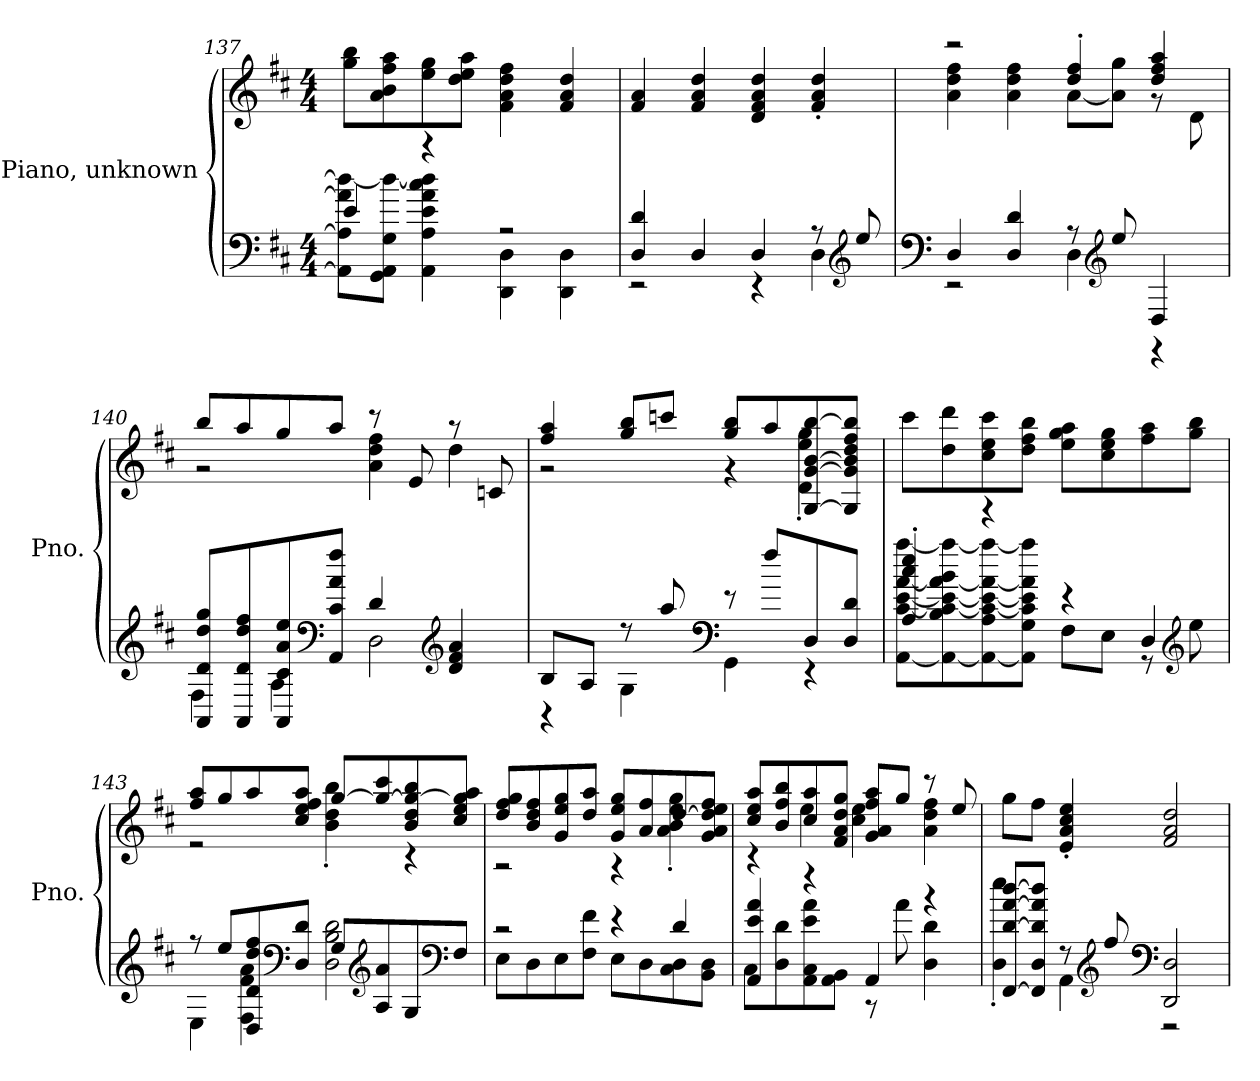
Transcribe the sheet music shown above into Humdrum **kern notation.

**kern	**kern
*part1	*part1
*staff2	*staff1
*I"Piano, unknown	*
*I'Pno.	*
!!LO:LB:g=z
*clefF4	*clefG2
*k[f#c#]	*k[f#c#]
*M4/4	*M4/4
=137	=137
*^	*
4e/	8AA\] 8A\] 8a\] 8dd\_L	8gg\ 8bb\L
.	8GG\ 8AA\ 8G\ 8dd\_J	8a\ 8b\ 8ff#\ 8aa\
4r	4AA\ 4A\ 4e\ 4a\ 4cc#\ 4dd\]	8ee\ 8gg\
.	.	8dd\ 8ee\ 8aa\J
2r	4DD\ 4D\	4f#\ 4a\ 4dd\ 4ff#\
.	4DD\ 4D\	4f#/ 4a/ 4dd/
=138	=138	=138
4D/ 4d/	2r	4f#/ 4a/
4D/	.	4f#/ 4a/ 4dd/
4D/	4r	4d/ 4f#/ 4a/ 4dd/
8r	4D\	4f#/' 4a/' 4dd/'
*clefG2	*	*
8ee/	.	.
=139	=139	=139
*clefF4	*	*
*	*	*^
4D/	2r	2r	4a\ 4dd\ 4ff#\
4D/ 4d/	.	.	4a\ 4dd\ 4ff#\
8r	4D\	4dd/' 4ff#/'	[8a\L
*clefG2	*	*	*
8ee/	.	.	8a\] 8gg\J
4D/	4r	4dd/ 4ff#/ 4aa/	8r
.	.	.	8d\
=140	=140	=140	=140
8AA/ 8d/ 8dd/ 8gg/L	4F#\	8bb/L	2r
8AA/ 8d/ 8dd/ 8ff#/	.	8aa/	.
8AA/ 8c#/ 8a/ 8ee/	4A\	8gg/	.
*clefF4	*	*	*
8AA/ 8c#/ 8a/ 8ff#/J	.	8aa/J	.
4d/	2D\	8r	4a\ 4dd\ 4ff#\
.	.	8e/	.
*clefG2	*	*	*
4d/ 4f#/ 4a/	.	8r	4dd\
.	.	8cn/	.
!!LO:PB:g=z	!!
=141	=141	=141	=141
8B/L	4r	4ff#/ 4aa/	2r
8A/J	.	.	.
8r	4G\	8gg/ 8bb/L	.
8aa/	.	8cccn/J	.
*clefF4	*	*	*
8r	4GG\	8gg/ 8bb/L	4r
8ff#/L	.	8aa/	.
8D/	4r	[8G/ [8g/ [8b/ [8bb/	4d\' 4ee\' 4gg\'
8D/ 8d/J	.	8G/] 8g/] 8b/] 8dd/ 8ff#/ 8bb/]J	.
*	*	*v	*v
=142	=142	=142
4A/' 4cc#/' 4ee/'	[8AA\ [8c#\ [8e\ [8a\ [8aa\L	8ccc#\L
.	8AA\_ 8B\ 8c#\_ 8e\_ 8a\_ 8b\ 8aa\_	8dd\ 8ddd\
4r	8AA\_ 8A\ 8c#\_ 8e\_ 8a\_ 8aa\_	8cc#\ 8ee\ 8ccc#\
.	8AA\] 8G\ 8c#\] 8e\] 8a\] 8aa\]J	8dd\ 8ff#\ 8bb\J
4r	8F#\L	8ee\ 8gg\ 8aa\L
.	8E\J	8cc#\ 8ee\ 8gg\
4D/	8r	8ff#\ 8aa\
*clefG2	*	*
.	8ee\	8gg\ 8bb\J
=143	=143	=143
*	*	*^
8r	4E\	8ff#/ 8aa/L	2r
8ee/L	.	8gg/	.
8D/ 8d/ 8dd/ 8ff#/	4F#\ 4f#\ 4a\	8aa/	.
*clefF4	*	*	*
8D/ 8d/J	.	8cc#/ 8ee/ 8ff#/ 8aa/J	.
8G/L	2D\ 2B\ 2d\	[8gg/L	4b\' 4dd\' 4bb\'
*clefG2	*	*	*
8A/ 8a/	.	8gg/_ 8ccc#/	.
8G/	.	8b/ 8dd/ 8gg/_ 8bb/	4r
*clefF4	*	*	*
8F#/J	.	8cc#/ 8ee/ 8gg/] 8aa/J	.
!!LO:LB:g=z	!!
=144	=144	=144	=144
2r	8E\L	8dd/ 8ff#/ 8gg/L	2r
.	8D\	8b/ 8dd/ 8ff#/	.
.	8E\	8g/ 8ee/ 8gg/	.
.	8F#\ 8f#\J	8dd/ 8aa/J	.
4r	8E\L	8g/ 8ee/ 8gg/L	4r
.	8D\	8a/ 8ff#/	.
4d/	8C#\ 8D\	[8dd/	4a\' 4b\' 4ee\' 4gg\'
.	8BB\ 8D\J	8g/ 8a/ 8dd/] 8ee/ 8ff#/J	.
=145	=145	=145	=145
4AA/ 4e/ 4a/	8C#\L	8cc#/ 8ee/ 8aa/L	4r
.	8D\ 8d\	8b/ 8ff#/ 8bb/	.
4r	8AA\ 8C#\ 8e\ 8a\	8cc#/ 8aa/	4ee\
.	8AA\ 8BB\J	8f#/ 8a/ 8dd/ 8gg/J	.
4AA/	8r	8g/ 8a/ 8ff#/ 8aa/L	4cc#\ 4ee\
.	8a\	8gg/J	.
4r	4D\ 4d\	8r	4a\ 4dd\ 4ff#\
.	.	8ee/	.
*	*	*v	*v
=146	=146	=146
[8FF#/ [8d/ [8a/ [8dd/L	4D\' 4ee\'	8gg\L
8FF#/] 8D/ 8d/] 8a/] 8dd/]J	.	8ff#\J
8r	4AA\	4e/' 4a/' 4cc#/' 4ee/'
*clefG2	*	*
8ff#/	.	.
*clefF4	*	*
2DD/ 2D/	2r	2f#/ 2a/ 2dd/
*v	*v	*
=	=
*-	*-
